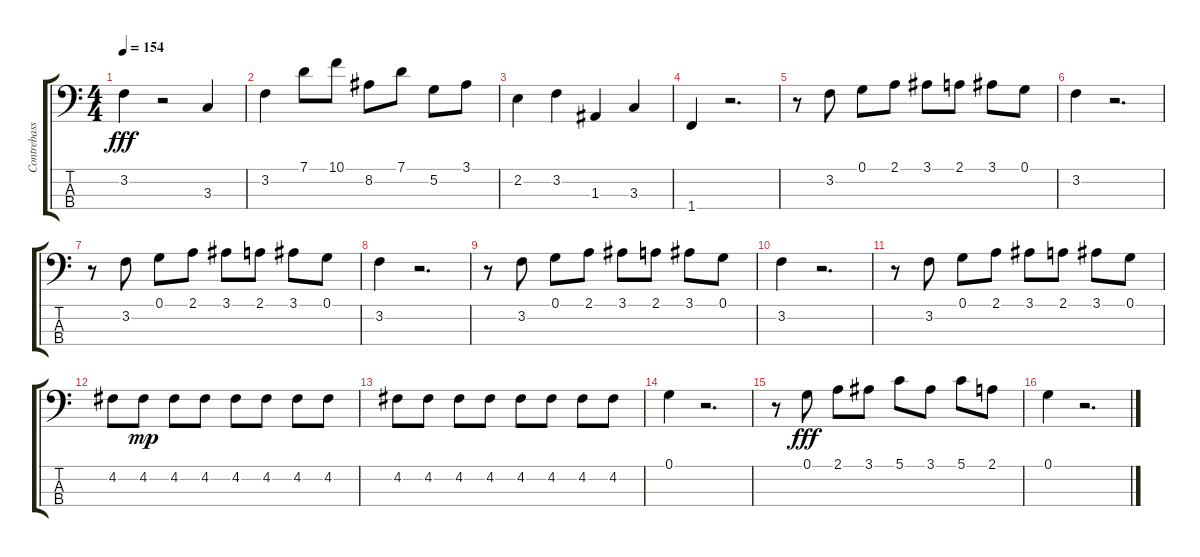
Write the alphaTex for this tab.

\track ("Contrebasse" "Contrebass") {instrument contrabass}
\staff {score tabs}
\tuning (G2 D2 A1 E1) {hide}
\ts (4 4)
\tempo 154
\clef f4
\ks c
3.2.4{dy fff} r.2 3.3.4 |
3.2.4 7.1.8 10.1.8 8.2.8 7.1.8 5.2.8 3.1.8 |
2.2.4 3.2.4 1.3.4 3.3.4 |
1.4.4 r.2{d} |
r.8 3.2.8 0.1.8 2.1.8 3.1.8 2.1.8 3.1.8 0.1.8 |
3.2.4 r.2{d} |
r.8 3.2.8 0.1.8 2.1.8 3.1.8 2.1.8 3.1.8 0.1.8 |
3.2.4 r.2{d} |
r.8 3.2.8 0.1.8 2.1.8 3.1.8 2.1.8 3.1.8 0.1.8 |
3.2.4 r.2{d} |
r.8 3.2.8 0.1.8 2.1.8 3.1.8 2.1.8 3.1.8 0.1.8 |
4.2.8 4.2.8{dy mp} 4.2.8 4.2.8 4.2.8 4.2.8 4.2.8 4.2.8 |
4.2.8 4.2.8 4.2.8 4.2.8 4.2.8 4.2.8 4.2.8 4.2.8 |
0.1.4 r.2{d} |
r.8 0.1.8{dy fff} 2.1.8 3.1.8 5.1.8 3.1.8 5.1.8 2.1.8 |
0.1.4 r.2{d}
